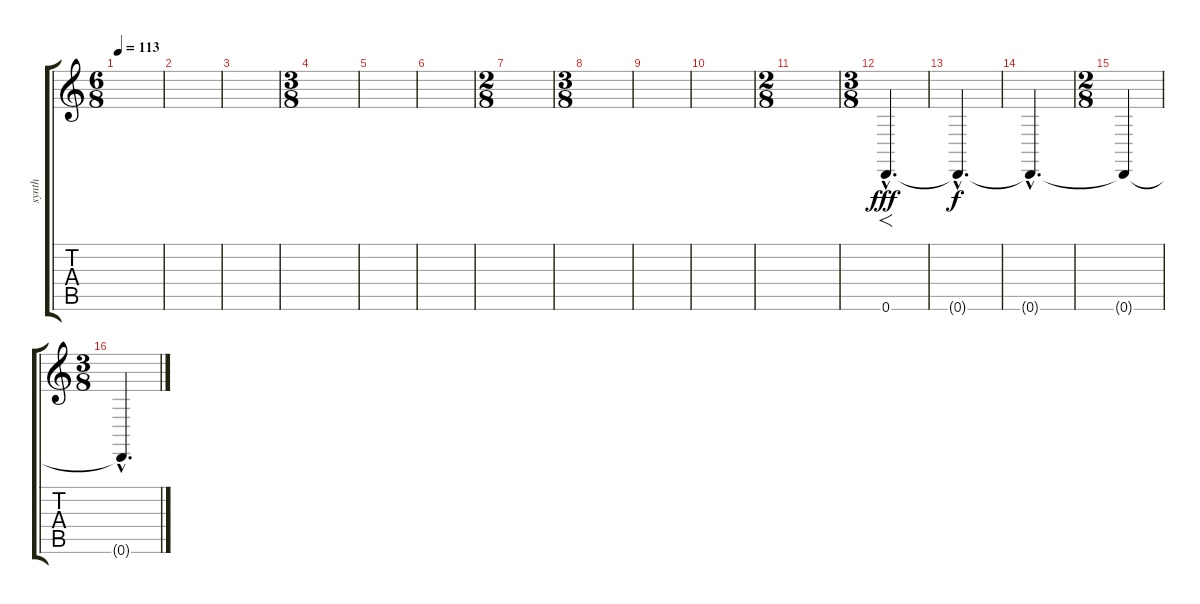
\track ("synth" "synth") {instrument lead2sawtooth}
\staff {score tabs}
\tuning (E4 B3 G3 D3 A2 D2) {hide}
\ts (6 8)
\tempo 113
\clef g2
\ks c
|
|
|
\ts (3 8)
|
|
|
\ts (2 8)
|
\ts (3 8)
|
|
|
\ts (2 8)
|
\ts (3 8)
0.6{hac}.4{f d dy fff} |
0.6{hac t}.4{d dy f} |
0.6{hac t}.4{d} |
\ts (2 8)
0.6{t}.4 |
\ts (3 8)
0.6{hac t}.4{d}
